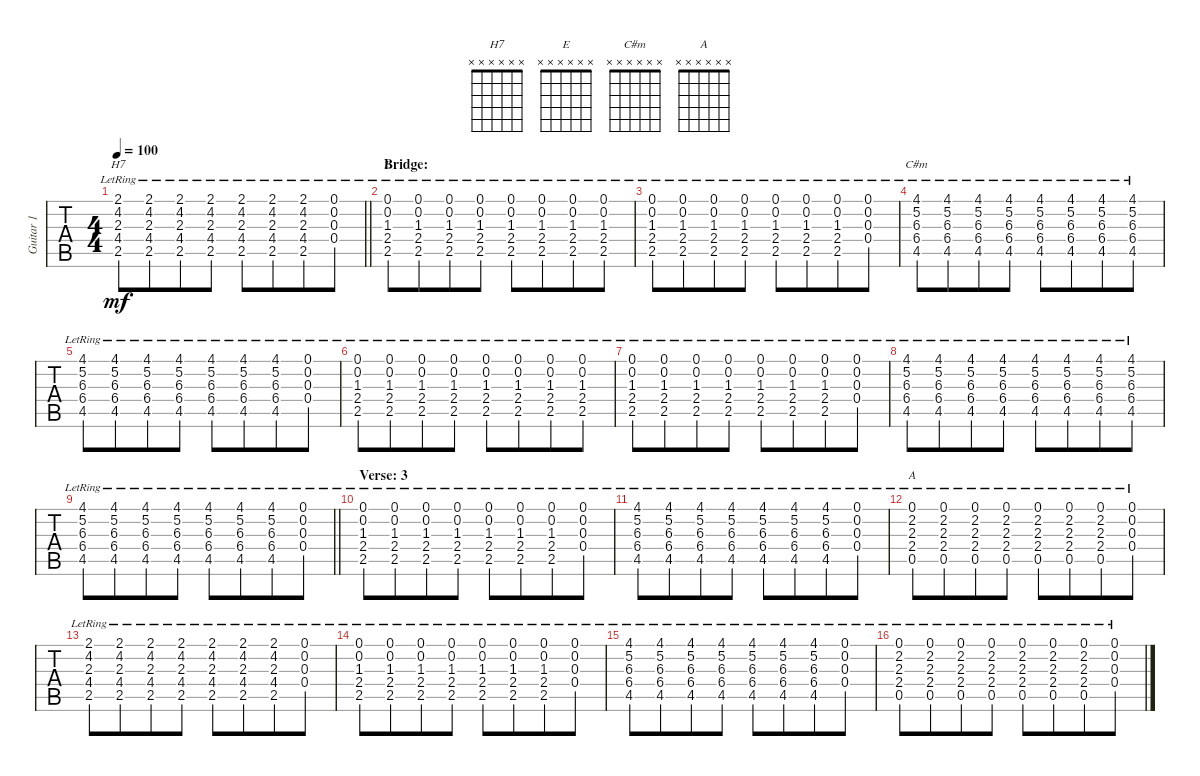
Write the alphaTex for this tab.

\track ("Guitar 1" "Guitar 1") {instrument acousticguitarsteel}
\staff {tabs}
\tuning (E4 B3 G3 D3 A2 E2) {hide}
\chord ("H7" x x x x x x)
\chord ("E" x x x x x x)
\chord ("C#m" x x x x x x)
\chord ("A" x x x x x x)
\ts (4 4)
\tempo 100
\clef g2
\barLineRight lightlight
\ks c
(2.1{lr} 4.2{lr} 2.3{lr} 4.4{lr} 2.5{lr}).8{ch "H7" dy mf} (2.1{lr} 4.2{lr} 2.3{lr} 4.4{lr} 2.5{lr}).8{beam merge} (2.1{lr} 4.2{lr} 2.3{lr} 4.4{lr} 2.5{lr}).8 (2.1{lr} 4.2{lr} 2.3{lr} 4.4{lr} 2.5{lr}).8 (2.1{lr} 4.2{lr} 2.3{lr} 4.4{lr} 2.5{lr}).8 (2.1{lr} 4.2{lr} 2.3{lr} 4.4{lr} 2.5{lr}).8{beam merge} (2.1{lr} 4.2{lr} 2.3{lr} 4.4{lr} 2.5{lr}).8 (0.1{lr} 0.2{lr} 0.3{lr} 0.4{lr}).8 |
\section ("" "Bridge:")
(0.1{lr} 0.2{lr} 1.3{lr} 2.4{lr} 2.5{lr}).8{ch "E"} (0.1{lr} 0.2{lr} 1.3{lr} 2.4{lr} 2.5{lr}).8{beam merge} (0.1{lr} 0.2{lr} 1.3{lr} 2.4{lr} 2.5{lr}).8 (0.1{lr} 0.2{lr} 1.3{lr} 2.4{lr} 2.5{lr}).8 (0.1{lr} 0.2{lr} 1.3{lr} 2.4{lr} 2.5{lr}).8 (0.1{lr} 0.2{lr} 1.3{lr} 2.4{lr} 2.5{lr}).8{beam merge} (0.1{lr} 0.2{lr} 1.3{lr} 2.4{lr} 2.5{lr}).8 (0.1{lr} 0.2{lr} 1.3{lr} 2.4{lr} 2.5{lr}).8 |
(0.1{lr} 0.2{lr} 1.3{lr} 2.4{lr} 2.5{lr}).8 (0.1{lr} 0.2{lr} 1.3{lr} 2.4{lr} 2.5{lr}).8{beam merge} (0.1{lr} 0.2{lr} 1.3{lr} 2.4{lr} 2.5{lr}).8 (0.1{lr} 0.2{lr} 1.3{lr} 2.4{lr} 2.5{lr}).8 (0.1{lr} 0.2{lr} 1.3{lr} 2.4{lr} 2.5{lr}).8 (0.1{lr} 0.2{lr} 1.3{lr} 2.4{lr} 2.5{lr}).8{beam merge} (0.1{lr} 0.2{lr} 1.3{lr} 2.4{lr} 2.5{lr}).8 (0.1{lr} 0.2{lr} 0.3{lr} 0.4{lr}).8 |
(4.1{lr} 5.2{lr} 6.3{lr} 6.4{lr} 4.5{lr}).8{ch "C#m"} (4.1{lr} 5.2{lr} 6.3{lr} 6.4{lr} 4.5{lr}).8{beam merge} (4.1{lr} 5.2{lr} 6.3{lr} 6.4{lr} 4.5{lr}).8 (4.1{lr} 5.2{lr} 6.3{lr} 6.4{lr} 4.5{lr}).8 (4.1{lr} 5.2{lr} 6.3{lr} 6.4{lr} 4.5{lr}).8 (4.1{lr} 5.2{lr} 6.3{lr} 6.4{lr} 4.5{lr}).8{beam merge} (4.1{lr} 5.2{lr} 6.3{lr} 6.4{lr} 4.5{lr}).8 (4.1{lr} 5.2{lr} 6.3{lr} 6.4{lr} 4.5{lr}).8 |
(4.1{lr} 5.2{lr} 6.3{lr} 6.4{lr} 4.5{lr}).8 (4.1{lr} 5.2{lr} 6.3{lr} 6.4{lr} 4.5{lr}).8{beam merge} (4.1{lr} 5.2{lr} 6.3{lr} 6.4{lr} 4.5{lr}).8 (4.1{lr} 5.2{lr} 6.3{lr} 6.4{lr} 4.5{lr}).8 (4.1{lr} 5.2{lr} 6.3{lr} 6.4{lr} 4.5{lr}).8 (4.1{lr} 5.2{lr} 6.3{lr} 6.4{lr} 4.5{lr}).8{beam merge} (4.1{lr} 5.2{lr} 6.3{lr} 6.4{lr} 4.5{lr}).8 (0.1{lr} 0.2{lr} 0.3{lr} 0.4{lr}).8 |
(0.1{lr} 0.2{lr} 1.3{lr} 2.4{lr} 2.5{lr}).8 (0.1{lr} 0.2{lr} 1.3{lr} 2.4{lr} 2.5{lr}).8{beam merge} (0.1{lr} 0.2{lr} 1.3{lr} 2.4{lr} 2.5{lr}).8 (0.1{lr} 0.2{lr} 1.3{lr} 2.4{lr} 2.5{lr}).8 (0.1{lr} 0.2{lr} 1.3{lr} 2.4{lr} 2.5{lr}).8 (0.1{lr} 0.2{lr} 1.3{lr} 2.4{lr} 2.5{lr}).8{beam merge} (0.1{lr} 0.2{lr} 1.3{lr} 2.4{lr} 2.5{lr}).8 (0.1{lr} 0.2{lr} 1.3{lr} 2.4{lr} 2.5{lr}).8 |
(0.1{lr} 0.2{lr} 1.3{lr} 2.4{lr} 2.5{lr}).8 (0.1{lr} 0.2{lr} 1.3{lr} 2.4{lr} 2.5{lr}).8{beam merge} (0.1{lr} 0.2{lr} 1.3{lr} 2.4{lr} 2.5{lr}).8 (0.1{lr} 0.2{lr} 1.3{lr} 2.4{lr} 2.5{lr}).8 (0.1{lr} 0.2{lr} 1.3{lr} 2.4{lr} 2.5{lr}).8 (0.1{lr} 0.2{lr} 1.3{lr} 2.4{lr} 2.5{lr}).8{beam merge} (0.1{lr} 0.2{lr} 1.3{lr} 2.4{lr} 2.5{lr}).8 (0.1{lr} 0.2{lr} 0.3{lr} 0.4{lr}).8 |
(4.1{lr} 5.2{lr} 6.3{lr} 6.4{lr} 4.5{lr}).8 (4.1{lr} 5.2{lr} 6.3{lr} 6.4{lr} 4.5{lr}).8{beam merge} (4.1{lr} 5.2{lr} 6.3{lr} 6.4{lr} 4.5{lr}).8 (4.1{lr} 5.2{lr} 6.3{lr} 6.4{lr} 4.5{lr}).8 (4.1{lr} 5.2{lr} 6.3{lr} 6.4{lr} 4.5{lr}).8 (4.1{lr} 5.2{lr} 6.3{lr} 6.4{lr} 4.5{lr}).8{beam merge} (4.1{lr} 5.2{lr} 6.3{lr} 6.4{lr} 4.5{lr}).8 (4.1{lr} 5.2{lr} 6.3{lr} 6.4{lr} 4.5{lr}).8 |
\barLineRight lightlight
(4.1{lr} 5.2{lr} 6.3{lr} 6.4{lr} 4.5{lr}).8 (4.1{lr} 5.2{lr} 6.3{lr} 6.4{lr} 4.5{lr}).8{beam merge} (4.1{lr} 5.2{lr} 6.3{lr} 6.4{lr} 4.5{lr}).8 (4.1{lr} 5.2{lr} 6.3{lr} 6.4{lr} 4.5{lr}).8 (4.1{lr} 5.2{lr} 6.3{lr} 6.4{lr} 4.5{lr}).8 (4.1{lr} 5.2{lr} 6.3{lr} 6.4{lr} 4.5{lr}).8{beam merge} (4.1{lr} 5.2{lr} 6.3{lr} 6.4{lr} 4.5{lr}).8 (0.1{lr} 0.2{lr} 0.3{lr} 0.4{lr}).8 |
\section ("" "Verse: 3")
(0.1{lr} 0.2{lr} 1.3{lr} 2.4{lr} 2.5{lr}).8 (0.1{lr} 0.2{lr} 1.3{lr} 2.4{lr} 2.5{lr}).8{beam merge} (0.1{lr} 0.2{lr} 1.3{lr} 2.4{lr} 2.5{lr}).8 (0.1{lr} 0.2{lr} 1.3{lr} 2.4{lr} 2.5{lr}).8 (0.1{lr} 0.2{lr} 1.3{lr} 2.4{lr} 2.5{lr}).8 (0.1{lr} 0.2{lr} 1.3{lr} 2.4{lr} 2.5{lr}).8{beam merge} (0.1{lr} 0.2{lr} 1.3{lr} 2.4{lr} 2.5{lr}).8 (0.1{lr} 0.2{lr} 0.3{lr} 0.4{lr}).8 |
(4.1{lr} 5.2{lr} 6.3{lr} 6.4{lr} 4.5{lr}).8 (4.1{lr} 5.2{lr} 6.3{lr} 6.4{lr} 4.5{lr}).8{beam merge} (4.1{lr} 5.2{lr} 6.3{lr} 6.4{lr} 4.5{lr}).8 (4.1{lr} 5.2{lr} 6.3{lr} 6.4{lr} 4.5{lr}).8 (4.1{lr} 5.2{lr} 6.3{lr} 6.4{lr} 4.5{lr}).8 (4.1{lr} 5.2{lr} 6.3{lr} 6.4{lr} 4.5{lr}).8{beam merge} (4.1{lr} 5.2{lr} 6.3{lr} 6.4{lr} 4.5{lr}).8 (0.1{lr} 0.2{lr} 0.3{lr} 0.4{lr}).8 |
(0.1{lr} 2.2{lr} 2.3{lr} 2.4{lr} 0.5{lr}).8{ch "A"} (0.1{lr} 2.2{lr} 2.3{lr} 2.4{lr} 0.5{lr}).8{beam merge} (0.1{lr} 2.2{lr} 2.3{lr} 2.4{lr} 0.5{lr}).8 (0.1{lr} 2.2{lr} 2.3{lr} 2.4{lr} 0.5{lr}).8 (0.1{lr} 2.2{lr} 2.3{lr} 2.4{lr} 0.5{lr}).8 (0.1{lr} 2.2{lr} 2.3{lr} 2.4{lr} 0.5{lr}).8{beam merge} (0.1{lr} 2.2{lr} 2.3{lr} 2.4{lr} 0.5{lr}).8 (0.1{lr} 0.2{lr} 0.3{lr} 0.4{lr}).8 |
(2.1{lr} 4.2{lr} 2.3{lr} 4.4{lr} 2.5{lr}).8 (2.1{lr} 4.2{lr} 2.3{lr} 4.4{lr} 2.5{lr}).8{beam merge} (2.1{lr} 4.2{lr} 2.3{lr} 4.4{lr} 2.5{lr}).8 (2.1{lr} 4.2{lr} 2.3{lr} 4.4{lr} 2.5{lr}).8 (2.1{lr} 4.2{lr} 2.3{lr} 4.4{lr} 2.5{lr}).8 (2.1{lr} 4.2{lr} 2.3{lr} 4.4{lr} 2.5{lr}).8{beam merge} (2.1{lr} 4.2{lr} 2.3{lr} 4.4{lr} 2.5{lr}).8 (0.1{lr} 0.2{lr} 0.3{lr} 0.4{lr}).8 |
(0.1{lr} 0.2{lr} 1.3{lr} 2.4{lr} 2.5{lr}).8 (0.1{lr} 0.2{lr} 1.3{lr} 2.4{lr} 2.5{lr}).8{beam merge} (0.1{lr} 0.2{lr} 1.3{lr} 2.4{lr} 2.5{lr}).8 (0.1{lr} 0.2{lr} 1.3{lr} 2.4{lr} 2.5{lr}).8 (0.1{lr} 0.2{lr} 1.3{lr} 2.4{lr} 2.5{lr}).8 (0.1{lr} 0.2{lr} 1.3{lr} 2.4{lr} 2.5{lr}).8{beam merge} (0.1{lr} 0.2{lr} 1.3{lr} 2.4{lr} 2.5{lr}).8 (0.1{lr} 0.2{lr} 0.3{lr} 0.4{lr}).8 |
(4.1{lr} 5.2{lr} 6.3{lr} 6.4{lr} 4.5{lr}).8 (4.1{lr} 5.2{lr} 6.3{lr} 6.4{lr} 4.5{lr}).8{beam merge} (4.1{lr} 5.2{lr} 6.3{lr} 6.4{lr} 4.5{lr}).8 (4.1{lr} 5.2{lr} 6.3{lr} 6.4{lr} 4.5{lr}).8 (4.1{lr} 5.2{lr} 6.3{lr} 6.4{lr} 4.5{lr}).8 (4.1{lr} 5.2{lr} 6.3{lr} 6.4{lr} 4.5{lr}).8{beam merge} (4.1{lr} 5.2{lr} 6.3{lr} 6.4{lr} 4.5{lr}).8 (0.1{lr} 0.2{lr} 0.3{lr} 0.4{lr}).8 |
(0.1{lr} 2.2{lr} 2.3{lr} 2.4{lr} 0.5{lr}).8 (0.1{lr} 2.2{lr} 2.3{lr} 2.4{lr} 0.5{lr}).8{beam merge} (0.1{lr} 2.2{lr} 2.3{lr} 2.4{lr} 0.5{lr}).8 (0.1{lr} 2.2{lr} 2.3{lr} 2.4{lr} 0.5{lr}).8 (0.1{lr} 2.2{lr} 2.3{lr} 2.4{lr} 0.5{lr}).8 (0.1{lr} 2.2{lr} 2.3{lr} 2.4{lr} 0.5{lr}).8{beam merge} (0.1{lr} 2.2{lr} 2.3{lr} 2.4{lr} 0.5{lr}).8 (0.1{lr} 0.2{lr} 0.3{lr} 0.4{lr}).8
